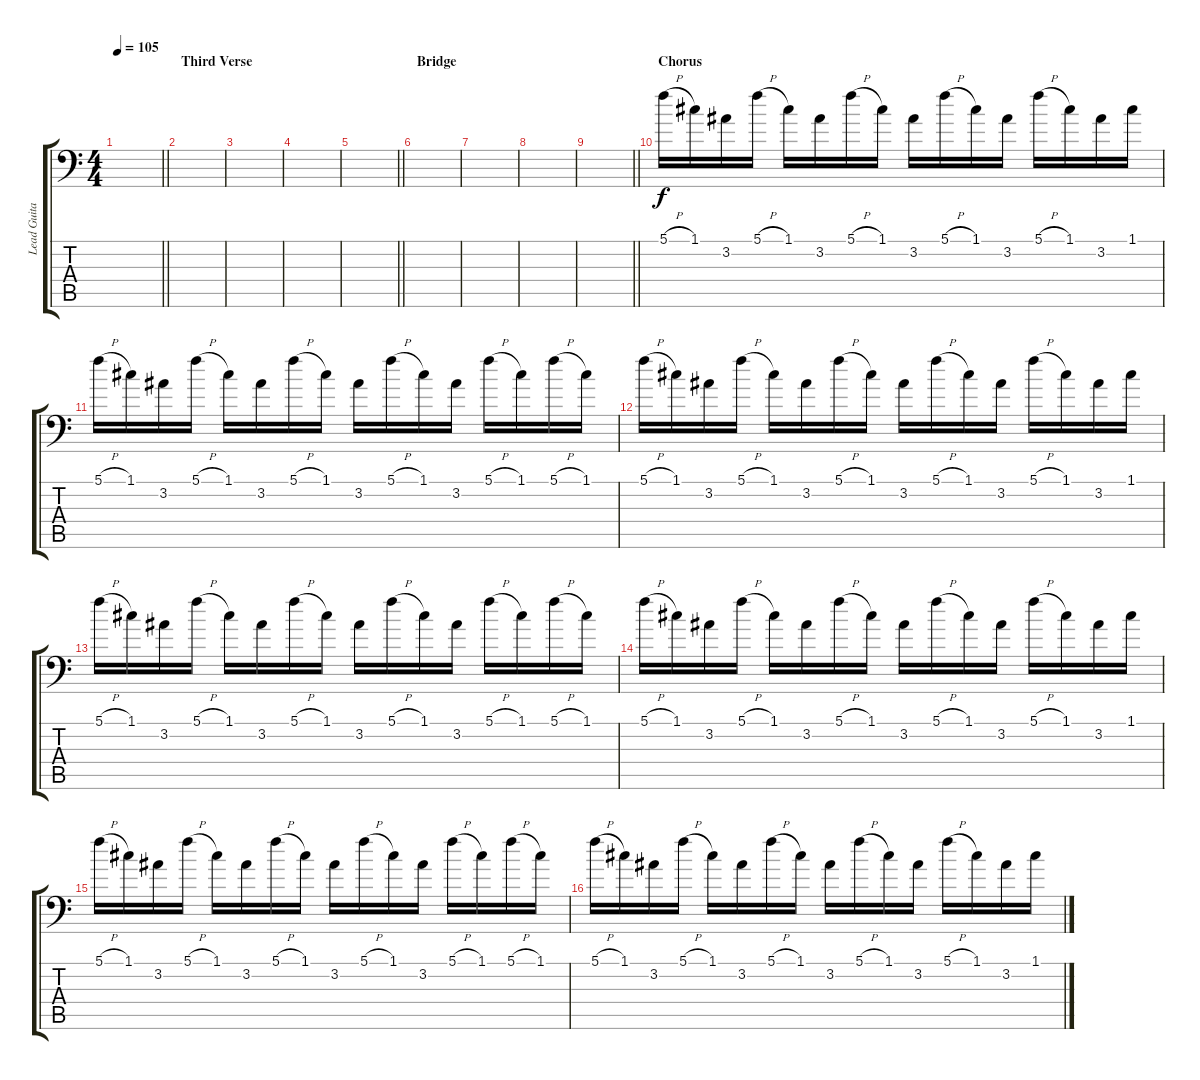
\track ("Lead Guitar 2" "Lead Guita") {instrument overdrivenguitar}
\staff {score tabs}
\tuning (C4 G3 Eb3 Bb2 F2 Bb1) {hide}
\ts (4 4)
\tempo 105
\clef f4
\barLineRight lightlight
\ks c
|
\section ("" "Third Verse")
|
|
|
\barLineRight lightlight
|
\section ("" "Bridge")
|
|
|
\barLineRight lightlight
|
\section ("" "Chorus")
5.1{h}.16{volume 8} 1.1.16 3.2.16 5.1{h}.16 1.1.16 3.2.16 5.1{h}.16 1.1.16 3.2.16 5.1{h}.16 1.1.16 3.2.16 5.1{h}.16 1.1.16 3.2.16 1.1.16 |
5.1{h}.16 1.1.16 3.2.16 5.1{h}.16 1.1.16 3.2.16 5.1{h}.16 1.1.16 3.2.16 5.1{h}.16 1.1.16 3.2.16 5.1{h}.16 1.1.16 5.1{h}.16 1.1.16 |
5.1{h}.16 1.1.16 3.2.16 5.1{h}.16 1.1.16 3.2.16 5.1{h}.16 1.1.16 3.2.16 5.1{h}.16 1.1.16 3.2.16 5.1{h}.16 1.1.16 3.2.16 1.1.16 |
5.1{h}.16 1.1.16 3.2.16 5.1{h}.16 1.1.16 3.2.16 5.1{h}.16 1.1.16 3.2.16 5.1{h}.16 1.1.16 3.2.16 5.1{h}.16 1.1.16 5.1{h}.16 1.1.16 |
5.1{h}.16 1.1.16 3.2.16 5.1{h}.16 1.1.16 3.2.16 5.1{h}.16 1.1.16 3.2.16 5.1{h}.16 1.1.16 3.2.16 5.1{h}.16 1.1.16 3.2.16 1.1.16 |
5.1{h}.16 1.1.16 3.2.16 5.1{h}.16 1.1.16 3.2.16 5.1{h}.16 1.1.16 3.2.16 5.1{h}.16 1.1.16 3.2.16 5.1{h}.16 1.1.16 5.1{h}.16 1.1.16 |
5.1{h}.16 1.1.16 3.2.16 5.1{h}.16 1.1.16 3.2.16 5.1{h}.16 1.1.16 3.2.16 5.1{h}.16 1.1.16 3.2.16 5.1{h}.16 1.1.16 3.2.16 1.1.16
